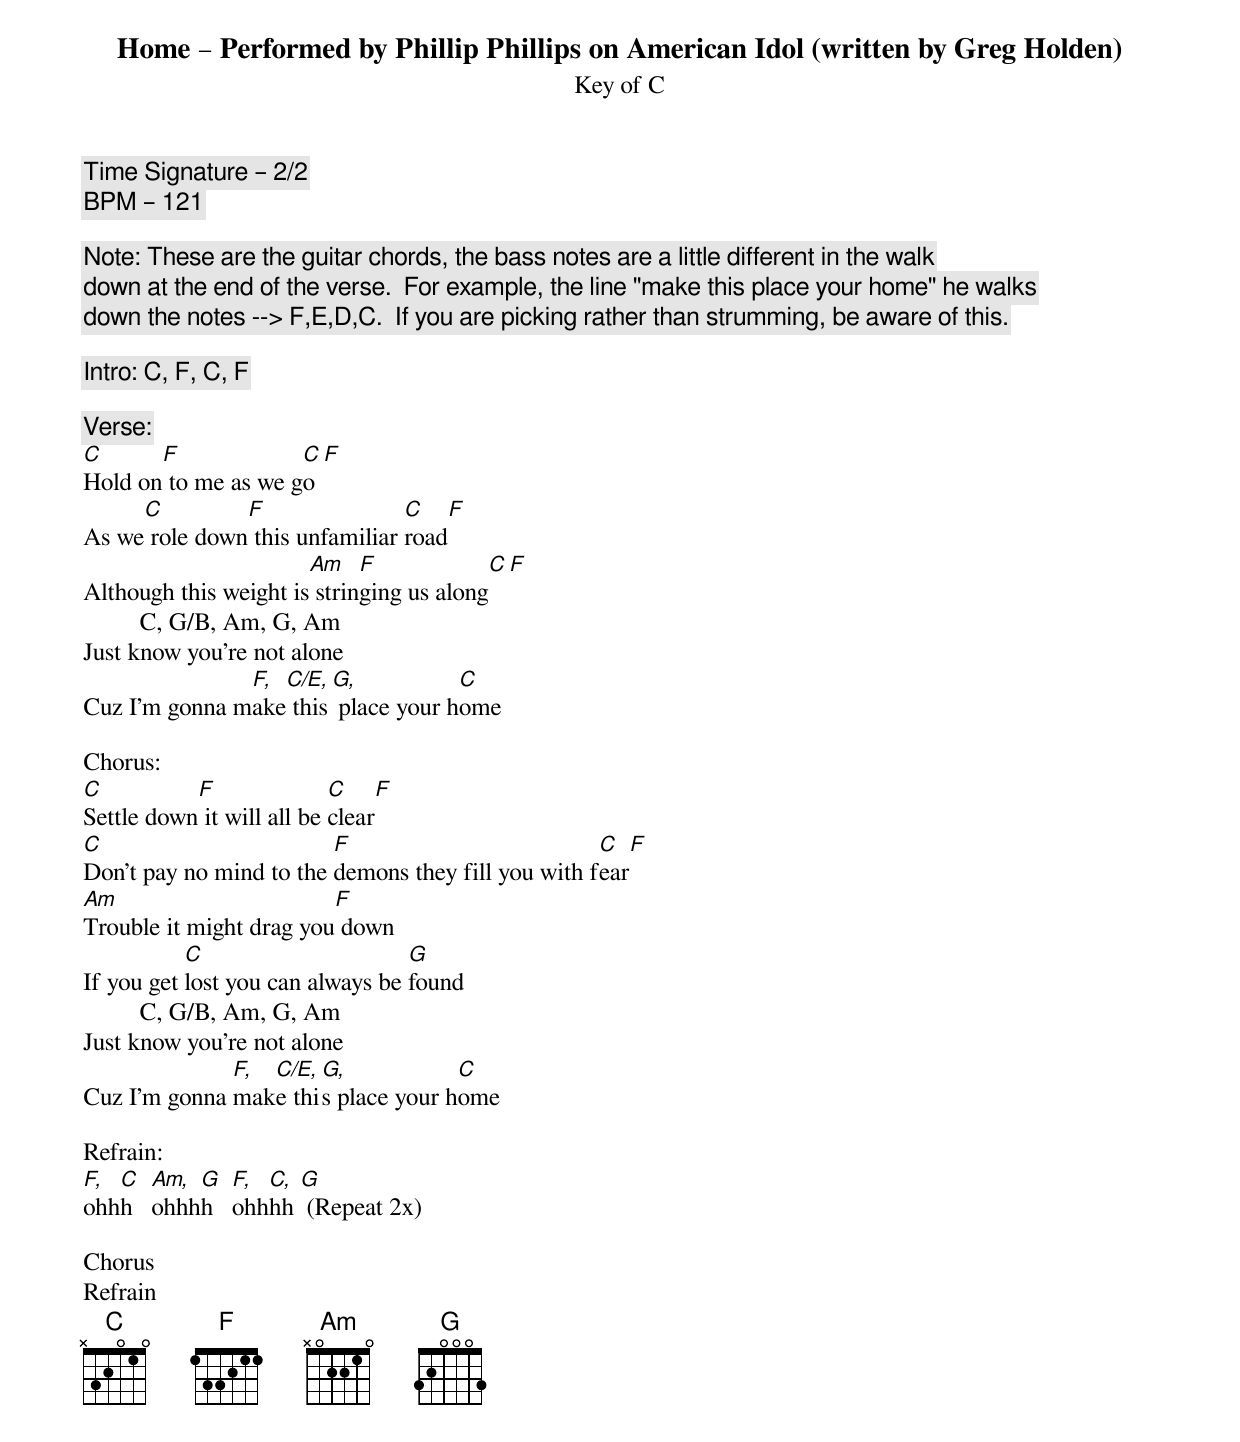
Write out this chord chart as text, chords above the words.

Home – Performed by Phillip Phillips on American Idol (written by Greg Holden)
Key of C
Time Signature – 2/2
BPM – 121

Note: These are the guitar chords, the bass notes are a little different in the walk
down at the end of the verse.  For example, the line "make this place your home" he walks
down the notes --> F,E,D,C.  If you are picking rather than strumming, be aware of this.

Intro: C, F, C, F

Verse:
C      F             C     F
Hold on to me as we go
     C         F                C       F
As we role down this unfamiliar road
                       Am    F                C         F
Although this weight is stringing us along
         C, G/B, Am, G, Am
Just know you're not alone
               F, C/E, G,           C
Cuz I'm gonna make this place your home

Chorus:
C          F               C          F
Settle down it will all be clear
C                        F                          C         F
Don't pay no mind to the demons they fill you with fear
Am                       F
Trouble it might drag you down
           C                      G
If you get lost you can always be found
         C, G/B, Am, G, Am
Just know you're not alone
              F, C/E, G,            C
Cuz I'm gonna make this place your home

Refrain:
F, C   Am, G   F, C, G
ohhh   ohhhh   ohhhh  (Repeat 2x)

Chorus
Refrain
